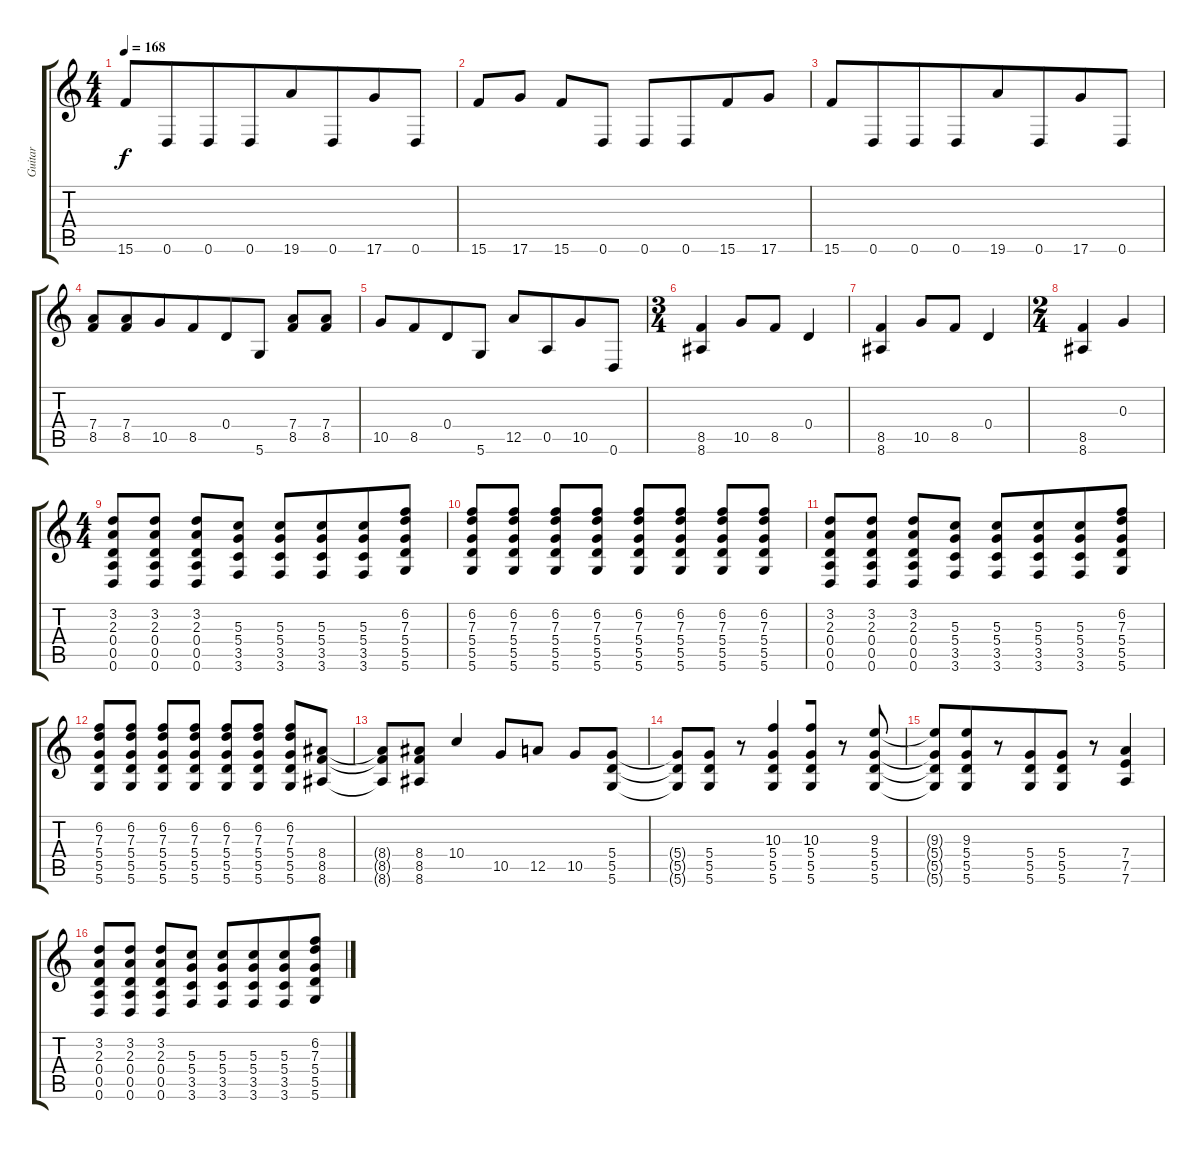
\track ("Guitar" "Guitar") {instrument overdrivenguitar}
\staff {score tabs}
\tuning (E4 B3 G3 D3 A2 D2) {hide}
\ts (4 4)
\tempo 168
\clef g2
\ks c
15.6.8{dy f} 0.6.8{beam merge} 0.6.8{beam merge} 0.6.8{beam merge} 19.6.8 0.6.8{beam merge} 17.6.8 0.6.8 |
15.6.8 17.6.8 15.6.8 0.6.8 0.6.8 0.6.8{beam merge} 15.6.8{beam merge} 17.6.8 |
15.6.8 0.6.8{beam merge} 0.6.8{beam merge} 0.6.8{beam merge} 19.6.8 0.6.8{beam merge} 17.6.8 0.6.8 |
(7.4 8.5).8 (7.4 8.5).8{beam merge} 10.5.8{beam merge} 8.5.8{beam merge} 0.4.8 5.6.8 (7.4 8.5).8 (7.4 8.5).8 |
10.5.8 8.5.8{beam merge} 0.4.8{beam merge} 5.6.8 12.5.8 0.5.8{beam merge} 10.5.8 0.6.8 |
\ts (3 4)
(8.5 8.6).4{beam merge} 10.5.8{beam merge} 8.5.8 0.4.4 |
(8.5 8.6).4{beam merge} 10.5.8{beam merge} 8.5.8 0.4.4 |
\ts (2 4)
(8.5 8.6).4{beam merge} 0.3.4 |
\ts (4 4)
(3.2 2.3 0.4 0.5 0.6).8 (3.2 2.3 0.4 0.5 0.6).8 (3.2 2.3 0.4 0.5 0.6).8 (5.3 5.4 3.5 3.6).8 (5.3 5.4 3.5 3.6).8 (5.3 5.4 3.5 3.6).8{beam merge} (5.3 5.4 3.5 3.6).8{beam merge} (6.2 7.3 5.4 5.5 5.6).8 |
(6.2 7.3 5.4 5.5 5.6).8 (6.2 7.3 5.4 5.5 5.6).8 (6.2 7.3 5.4 5.5 5.6).8 (6.2 7.3 5.4 5.5 5.6).8 (6.2 7.3 5.4 5.5 5.6).8 (6.2 7.3 5.4 5.5 5.6).8 (6.2 7.3 5.4 5.5 5.6).8 (6.2 7.3 5.4 5.5 5.6).8 |
(3.2 2.3 0.4 0.5 0.6).8 (3.2 2.3 0.4 0.5 0.6).8 (3.2 2.3 0.4 0.5 0.6).8 (5.3 5.4 3.5 3.6).8 (5.3 5.4 3.5 3.6).8 (5.3 5.4 3.5 3.6).8{beam merge} (5.3 5.4 3.5 3.6).8{beam merge} (6.2 7.3 5.4 5.5 5.6).8 |
(6.2 7.3 5.4 5.5 5.6).8 (6.2 7.3 5.4 5.5 5.6).8 (6.2 7.3 5.4 5.5 5.6).8 (6.2 7.3 5.4 5.5 5.6).8 (6.2 7.3 5.4 5.5 5.6).8 (6.2 7.3 5.4 5.5 5.6).8 (6.2 7.3 5.4 5.5 5.6).8 (8.4 8.5 8.6).8 |
(8.4{t} 8.5{t} 8.6{t}).8 (8.4 8.5 8.6).8 10.4.4{beam merge} 10.5.8{beam merge} 12.5.8 10.5.8 (5.4 5.5 5.6).8 |
(5.4{t} 5.5{t} 5.6{t}).8 (5.4 5.5 5.6).8 r.8{beam merge} (10.3 5.4 5.5 5.6).4{beam merge} (10.3 5.4 5.5 5.6).8 r.8{beam merge} (9.3 5.4 5.5 5.6).8 |
(9.3{t} 5.4{t} 5.5{t} 5.6{t}).8{beam merge} (9.3 5.4 5.5 5.6).8{beam merge} r.8 (5.4 5.5 5.6).8{beam merge} (5.4 5.5 5.6).8{beam merge} r.8{beam merge} (7.4 7.5 7.6).4 |
(3.2 2.3 0.4 0.5 0.6).8 (3.2 2.3 0.4 0.5 0.6).8 (3.2 2.3 0.4 0.5 0.6).8 (5.3 5.4 3.5 3.6).8 (5.3 5.4 3.5 3.6).8 (5.3 5.4 3.5 3.6).8{beam merge} (5.3 5.4 3.5 3.6).8{beam merge} (6.2 7.3 5.4 5.5 5.6).8
